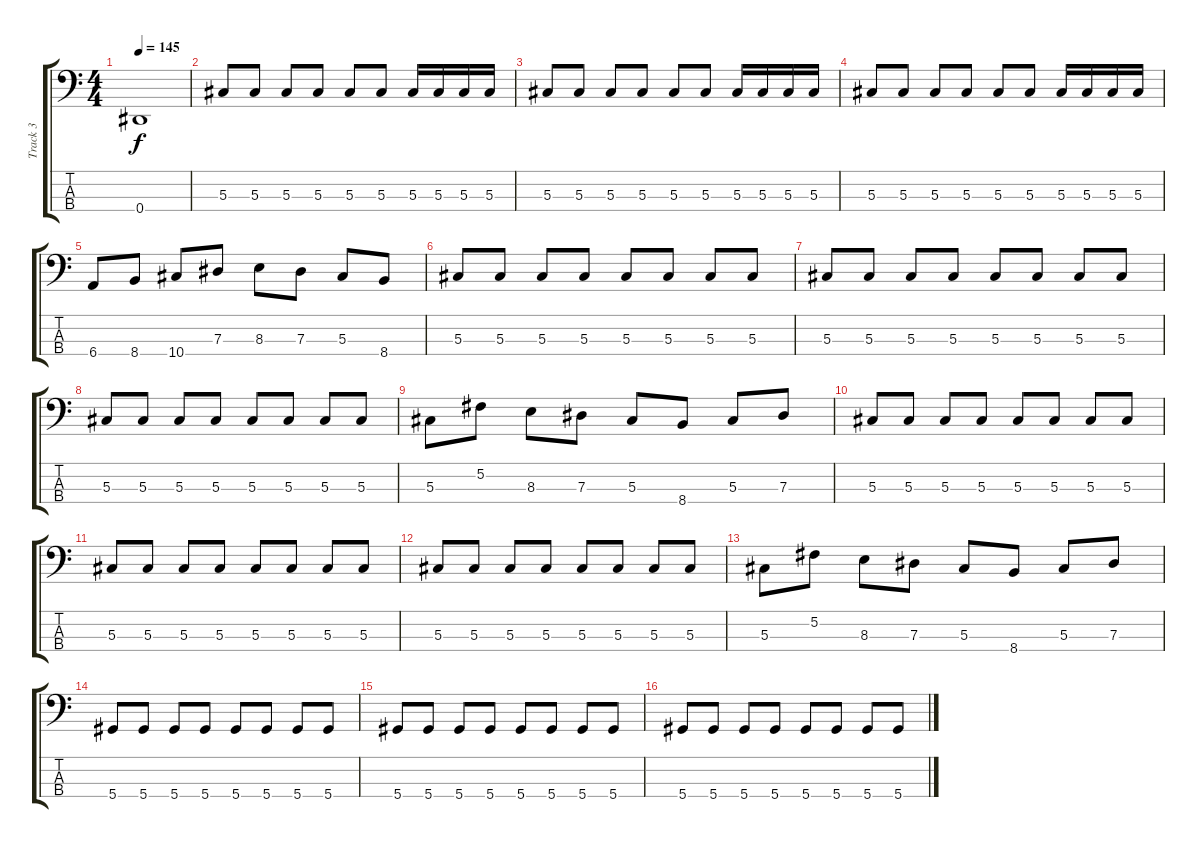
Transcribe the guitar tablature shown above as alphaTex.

\track ("Track 3" "Track 3") {instrument electricbasspick}
\staff {score tabs}
\tuning (Gb2 Db2 Ab1 Eb1) {hide}
\ts (4 4)
\tempo 145
\clef f4
\ks c
0.4.1{dy f} |
5.3.8 5.3.8 5.3.8 5.3.8 5.3.8 5.3.8 5.3.16 5.3.16 5.3.16 5.3.16 |
5.3.8 5.3.8 5.3.8 5.3.8 5.3.8 5.3.8 5.3.16 5.3.16 5.3.16 5.3.16 |
5.3.8 5.3.8 5.3.8 5.3.8 5.3.8 5.3.8 5.3.16 5.3.16 5.3.16 5.3.16 |
6.4.8 8.4.8 10.4.8 7.3.8 8.3.8 7.3.8 5.3.8 8.4.8 |
5.3.8 5.3.8 5.3.8 5.3.8 5.3.8 5.3.8 5.3.8 5.3.8 |
5.3.8 5.3.8 5.3.8 5.3.8 5.3.8 5.3.8 5.3.8 5.3.8 |
5.3.8 5.3.8 5.3.8 5.3.8 5.3.8 5.3.8 5.3.8 5.3.8 |
5.3.8 5.2.8 8.3.8 7.3.8 5.3.8 8.4.8 5.3.8 7.3.8 |
5.3.8 5.3.8 5.3.8 5.3.8 5.3.8 5.3.8 5.3.8 5.3.8 |
5.3.8 5.3.8 5.3.8 5.3.8 5.3.8 5.3.8 5.3.8 5.3.8 |
5.3.8 5.3.8 5.3.8 5.3.8 5.3.8 5.3.8 5.3.8 5.3.8 |
5.3.8 5.2.8 8.3.8 7.3.8 5.3.8 8.4.8 5.3.8 7.3.8 |
5.4.8 5.4.8 5.4.8 5.4.8 5.4.8 5.4.8 5.4.8 5.4.8 |
5.4.8 5.4.8 5.4.8 5.4.8 5.4.8 5.4.8 5.4.8 5.4.8 |
5.4.8 5.4.8 5.4.8 5.4.8 5.4.8 5.4.8 5.4.8 5.4.8
